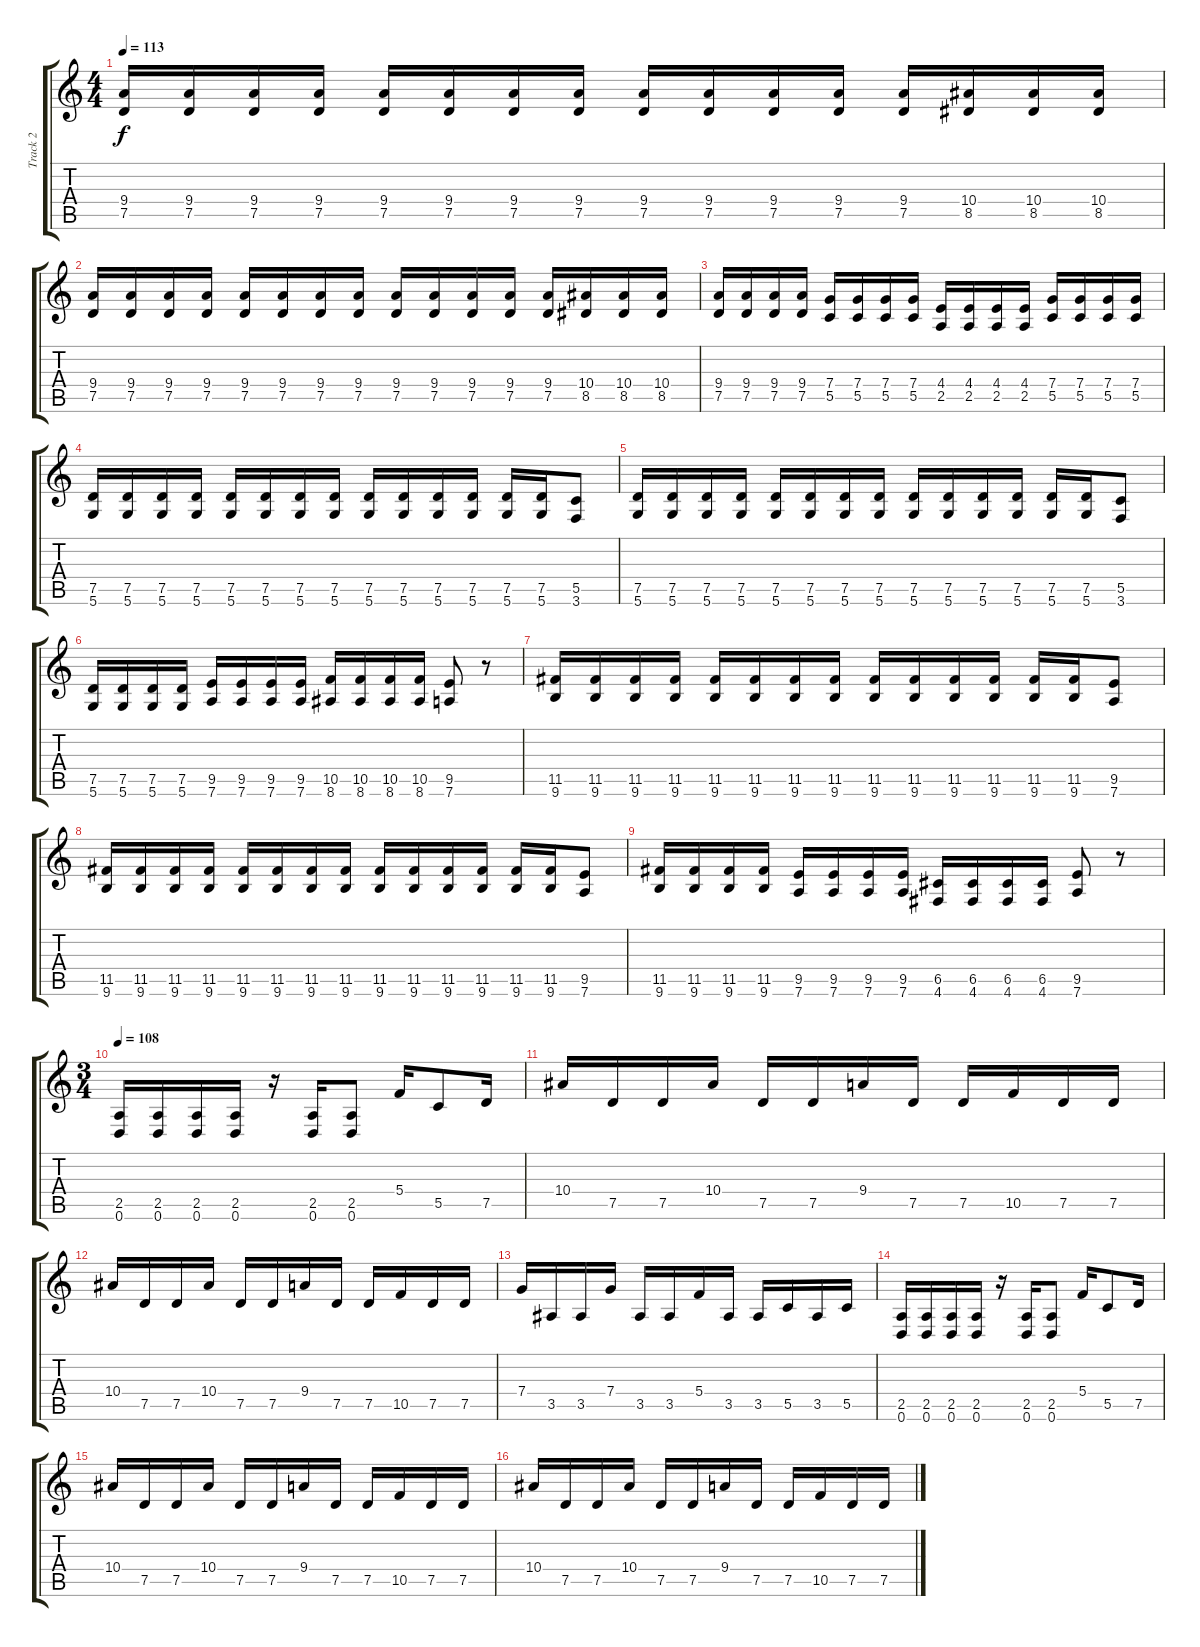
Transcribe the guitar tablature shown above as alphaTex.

\track ("Track 2" "Track 2") {instrument distortionguitar}
\staff {score tabs}
\tuning (D4 A3 F3 C3 G2 D2) {hide}
\ts (4 4)
\tempo 113
\clef g2
\ks c
(9.4 7.5).16{dy f} (9.4 7.5).16 (9.4 7.5).16 (9.4 7.5).16 (9.4 7.5).16 (9.4 7.5).16 (9.4 7.5).16 (9.4 7.5).16 (9.4 7.5).16 (9.4 7.5).16 (9.4 7.5).16 (9.4 7.5).16 (9.4 7.5).16 (10.4 8.5).16 (10.4 8.5).16 (10.4 8.5).16 |
(9.4 7.5).16 (9.4 7.5).16 (9.4 7.5).16 (9.4 7.5).16 (9.4 7.5).16 (9.4 7.5).16 (9.4 7.5).16 (9.4 7.5).16 (9.4 7.5).16 (9.4 7.5).16 (9.4 7.5).16 (9.4 7.5).16 (9.4 7.5).16 (10.4 8.5).16 (10.4 8.5).16 (10.4 8.5).16 |
(9.4 7.5).16 (9.4 7.5).16 (9.4 7.5).16 (9.4 7.5).16 (7.4 5.5).16 (7.4 5.5).16 (7.4 5.5).16 (7.4 5.5).16 (4.4 2.5).16 (4.4 2.5).16 (4.4 2.5).16 (4.4 2.5).16 (7.4 5.5).16 (7.4 5.5).16 (7.4 5.5).16 (7.4 5.5).16 |
(7.5 5.6).16 (7.5 5.6).16 (7.5 5.6).16 (7.5 5.6).16 (7.5 5.6).16 (7.5 5.6).16 (7.5 5.6).16 (7.5 5.6).16 (7.5 5.6).16 (7.5 5.6).16 (7.5 5.6).16 (7.5 5.6).16 (7.5 5.6).16 (7.5 5.6).16 (5.5 3.6).8 |
(7.5 5.6).16 (7.5 5.6).16 (7.5 5.6).16 (7.5 5.6).16 (7.5 5.6).16 (7.5 5.6).16 (7.5 5.6).16 (7.5 5.6).16 (7.5 5.6).16 (7.5 5.6).16 (7.5 5.6).16 (7.5 5.6).16 (7.5 5.6).16 (7.5 5.6).16 (5.5 3.6).8 |
(7.5 5.6).16 (7.5 5.6).16 (7.5 5.6).16 (7.5 5.6).16 (9.5 7.6).16 (9.5 7.6).16 (9.5 7.6).16 (9.5 7.6).16 (10.5 8.6).16 (10.5 8.6).16 (10.5 8.6).16 (10.5 8.6).16 (9.5 7.6).8 r.8 |
(11.5 9.6).16 (11.5 9.6).16 (11.5 9.6).16 (11.5 9.6).16 (11.5 9.6).16 (11.5 9.6).16 (11.5 9.6).16 (11.5 9.6).16 (11.5 9.6).16 (11.5 9.6).16 (11.5 9.6).16 (11.5 9.6).16 (11.5 9.6).16 (11.5 9.6).16 (9.5 7.6).8 |
(11.5 9.6).16 (11.5 9.6).16 (11.5 9.6).16 (11.5 9.6).16 (11.5 9.6).16 (11.5 9.6).16 (11.5 9.6).16 (11.5 9.6).16 (11.5 9.6).16 (11.5 9.6).16 (11.5 9.6).16 (11.5 9.6).16 (11.5 9.6).16 (11.5 9.6).16 (9.5 7.6).8 |
(11.5 9.6).16 (11.5 9.6).16 (11.5 9.6).16 (11.5 9.6).16 (9.5 7.6).16 (9.5 7.6).16 (9.5 7.6).16 (9.5 7.6).16 (6.5 4.6).16 (6.5 4.6).16 (6.5 4.6).16 (6.5 4.6).16 (9.5 7.6).8 r.8 |
\ts (3 4)
\tempo 108
(2.5 0.6).16 (2.5 0.6).16 (2.5 0.6).16 (2.5 0.6).16 r.16 (2.5 0.6).16 (2.5 0.6).8 5.4.16 5.5.8 7.5.16 |
10.4.16 7.5.16 7.5.16 10.4.16 7.5.16 7.5.16 9.4.16 7.5.16 7.5.16 10.5.16 7.5.16 7.5.16 |
10.4.16 7.5.16 7.5.16 10.4.16 7.5.16 7.5.16 9.4.16 7.5.16 7.5.16 10.5.16 7.5.16 7.5.16 |
7.4.16 3.5.16 3.5.16 7.4.16 3.5.16 3.5.16 5.4.16 3.5.16 3.5.16 5.5.16 3.5.16 5.5.16 |
(2.5 0.6).16 (2.5 0.6).16 (2.5 0.6).16 (2.5 0.6).16 r.16 (2.5 0.6).16 (2.5 0.6).8 5.4.16 5.5.8 7.5.16 |
10.4.16 7.5.16 7.5.16 10.4.16 7.5.16 7.5.16 9.4.16 7.5.16 7.5.16 10.5.16 7.5.16 7.5.16 |
10.4.16 7.5.16 7.5.16 10.4.16 7.5.16 7.5.16 9.4.16 7.5.16 7.5.16 10.5.16 7.5.16 7.5.16
